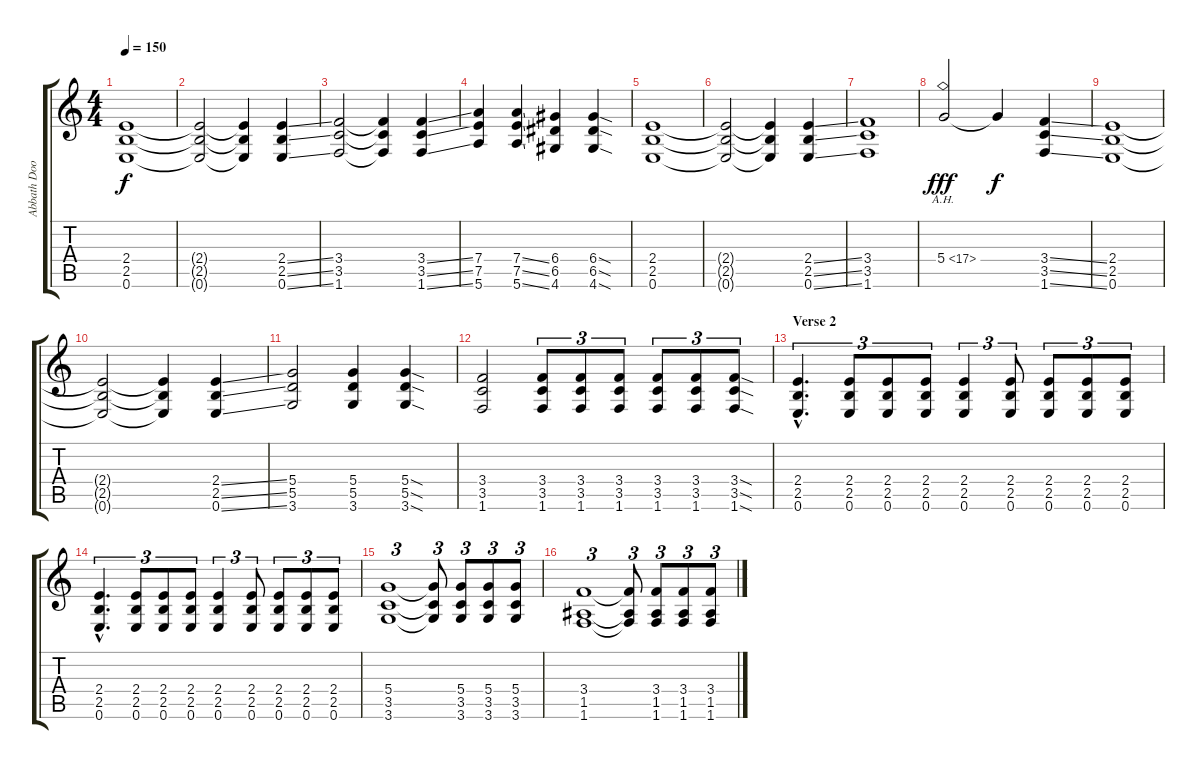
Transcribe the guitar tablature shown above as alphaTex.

\track ("Abbath Doom Occulta (Guitar)" "Abbath Doo") {instrument distortionguitar}
\staff {score tabs}
\tuning (E4 B3 G3 D3 A2 E2) {hide}
\ts (4 4)
\tempo 150
\clef g2
\ks c
(2.4 2.5 0.6).1{dy f} |
(2.4{t} 2.5{t} 0.6{t}).2 (2.4{t} 2.5{t} 0.6{t}).4 (2.4{ss} 2.5{ss} 0.6{ss}).4 |
(3.4 3.5 1.6).2 (3.4{t} 3.5{t} 1.6{t}).4 (3.4{ss} 3.5{ss} 1.6{ss}).4 |
(7.4 7.5 5.6).4 (7.4{ss} 7.5{ss} 5.6{ss}).4 (6.4 6.5 4.6).4 (6.4{sod} 6.5{sod} 4.6{sod}).4 |
(2.4 2.5 0.6).1{instrument distortionguitar} |
(2.4{t} 2.5{t} 0.6{t}).2 (2.4{t} 2.5{t} 0.6{t}).4 (2.4{ss} 2.5{ss} 0.6{ss}).4 |
(3.4 3.5 1.6).1 |
5.4{ah 12}.2{dy fff instrument guitarharmonics} 5.4{t}.4{dy f} (3.4{ss} 3.5{ss} 1.6{ss}).4{instrument distortionguitar} |
(2.4 2.5 0.6).1 |
(2.4{t} 2.5{t} 0.6{t}).2 (2.4{t} 2.5{t} 0.6{t}).4 (2.4{ss} 2.5{ss} 0.6{ss}).4 |
(5.4 5.5 3.6).2 (5.4 5.5 3.6).4 (5.4{sod} 5.5{sod} 3.6{sod}).4 |
(3.4 3.5 1.6).2 (3.4 3.5 1.6).8{tu (3 2)} (3.4 3.5 1.6).8{tu (3 2)} (3.4 3.5 1.6).8{tu (3 2)} (3.4 3.5 1.6).8{tu (3 2)} (3.4 3.5 1.6).8{tu (3 2)} (3.4{sod} 3.5{sod} 1.6{sod}).8{tu (3 2)} |
\section ("" "Verse 2")
(2.4{hac} 2.5{hac} 0.6{hac}).4{d tu (3 2) instrument distortionguitar} (2.4 2.5 0.6).8{tu (3 2)} (2.4 2.5 0.6).8{tu (3 2)} (2.4 2.5 0.6).8{tu (3 2)} (2.4 2.5 0.6).4{tu (3 2)} (2.4 2.5 0.6).8{tu (3 2)} (2.4 2.5 0.6).8{tu (3 2)} (2.4 2.5 0.6).8{tu (3 2)} (2.4 2.5 0.6).8{tu (3 2)} |
(2.4{hac} 2.5{hac} 0.6{hac}).4{d tu (3 2)} (2.4 2.5 0.6).8{tu (3 2)} (2.4 2.5 0.6).8{tu (3 2)} (2.4 2.5 0.6).8{tu (3 2)} (2.4 2.5 0.6).4{tu (3 2)} (2.4 2.5 0.6).8{tu (3 2)} (2.4 2.5 0.6).8{tu (3 2)} (2.4 2.5 0.6).8{tu (3 2)} (2.4 2.5 0.6).8{tu (3 2)} |
(5.4 3.5 3.6).1{tu (3 2)} (5.4{t} 3.5{t} 3.6{t}).8{tu (3 2)} (5.4 3.5 3.6).8{tu (3 2)} (5.4 3.5 3.6).8{tu (3 2)} (5.4 3.5 3.6).8{tu (3 2)} |
(3.4 1.5 1.6).1{tu (3 2)} (3.4{t} 1.5{t} 1.6{t}).8{tu (3 2)} (3.4 1.5 1.6).8{tu (3 2)} (3.4 1.5 1.6).8{tu (3 2)} (3.4 1.5 1.6).8{tu (3 2)}
